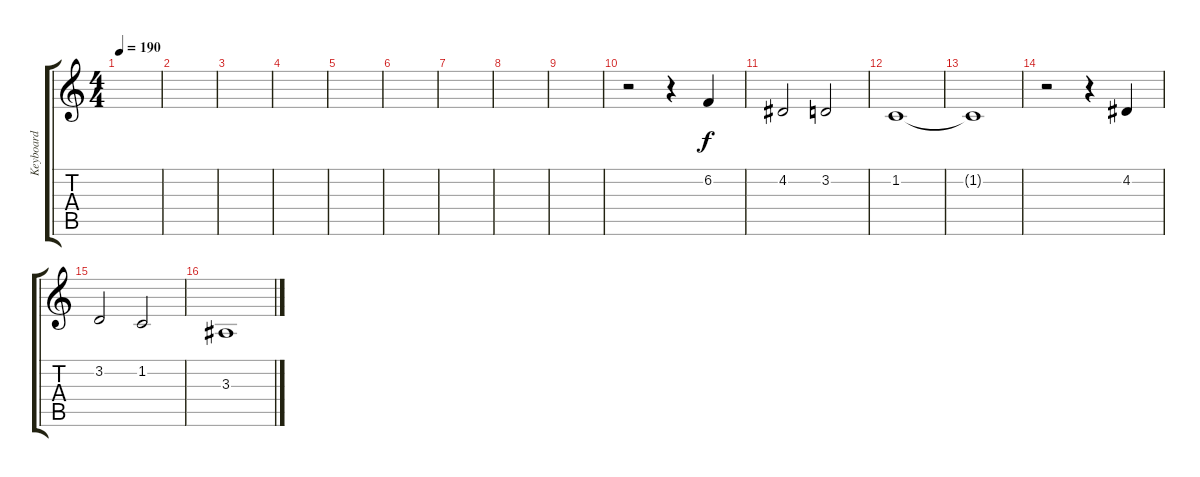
\track ("Keyboard" "Keyboard") {instrument stringensemble1}
\staff {score tabs}
\tuning (E4 B3 G3 D3 A2 E2) {hide}
\ts (4 4)
\tempo 190
\clef g2
\ks c
|
|
|
|
|
|
|
|
|
r.2 r.4 6.2.4 |
4.2.2 3.2.2 |
1.2.1 |
1.2{t}.1 |
r.2 r.4 4.2.4 |
3.2.2 1.2.2 |
3.3.1
